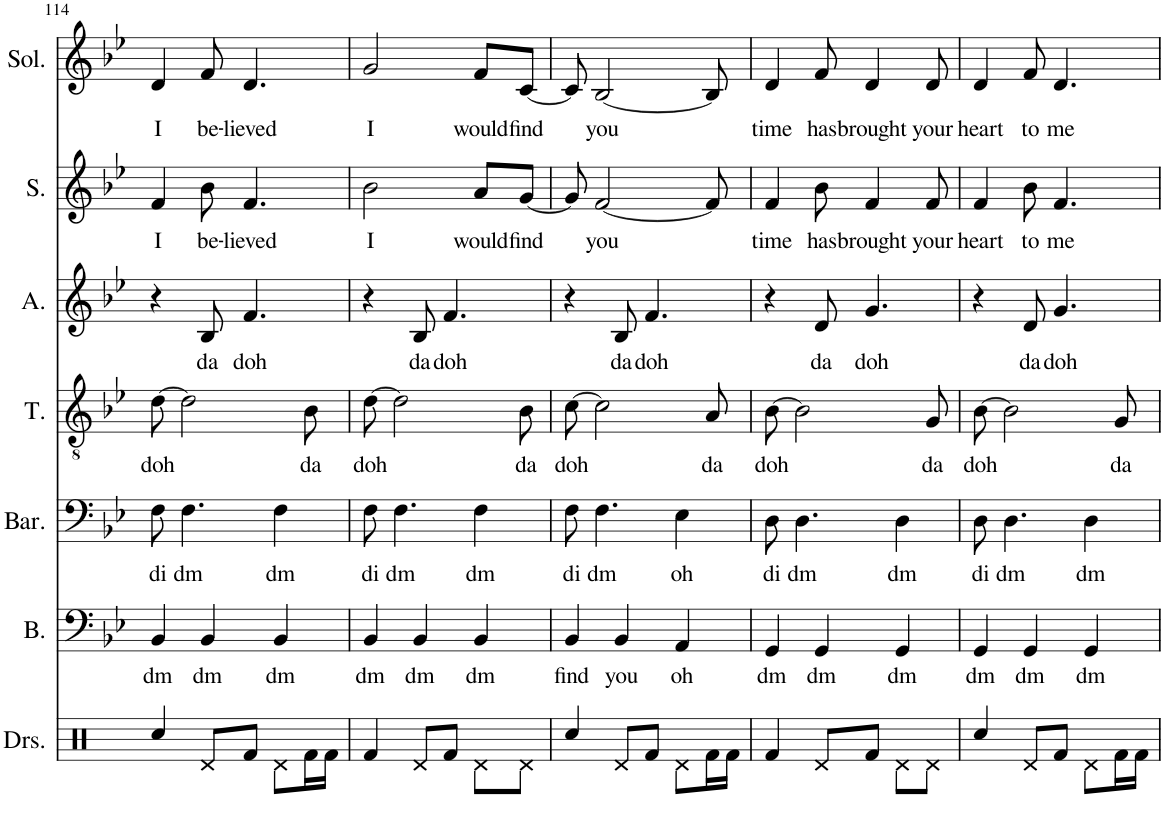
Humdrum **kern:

**kern	**kern	**text	**kern	**text	**kern	**text	**kern	**text	**kern	**text	**kern	**text	**text
*part7	*part6	*part6	*part5	*part5	*part4	*part4	*part3	*part3	*part2	*part2	*part1	*part1	*part1
*staff7	*staff6	*staff6	*staff5	*staff5	*staff4	*staff4	*staff3	*staff3	*staff2	*staff2	*staff1	*staff1	*staff1
*I"Drumset	*I"Bass	*	*I"Baritone	*	*I"Tenor	*	*I"Alto	*	*I"Soprano	*	*I"Solo	*	*
*I'Drs.	*I'B.	*	*I'Bar.	*	*I'T.	*	*I'A.	*	*I'S.	*	*I'Sol.	*	*
!!LO:PB:g=z
*clefX	*clefF4	*	*clefF4	*	*clefGv2	*	*clefG2	*	*clefG2	*	*clefG2	*	*
*k[]	*k[b-e-]	*	*k[b-e-]	*	*k[b-e-]	*	*k[b-e-]	*	*k[b-e-]	*	*k[b-e-]	*	*
*M3/4	*M3/4	*	*M3/4	*	*M3/4	*	*M3/4	*	*M3/4	*	*M3/4	*	*
=114	=114	=114	=114	=114	=114	=114	=114	=114	=114	=114	=114	=114	=114
!	!	!LO:LY:b	!	!LO:LY:b	!	!LO:LY:b	!	!	!	!LO:LY:b	!	!	!LO:LY:b
4Rcc/	4BB-/	dm	8F\	di	[8d\	doh	4r	.	4f/	I	4d/	.	I
!	!	!	!	!LO:LY:b	!	!	!	!	!	!	!	!	!
.	.	.	4.F\	dm	2d\]	.	.	.	.	.	.	.	.
!	!	!LO:LY:b	!	!	!	!	!	!LO:LY:b	!	!LO:LY:b	!	!	!LO:LY:b
8Rd/L	4BB-/	dm	.	.	.	.	8B-/	da	8b-\	be-	8f/	.	be-
!	!	!	!	!	!	!	!	!LO:LY:b	!	!LO:LY:b	!	!	!LO:LY:b
8Rf/J	.	.	.	.	.	.	4.f/	doh	4.f/	-lieved	4.d/	.	-lieved
!	!	!LO:LY:b	!	!LO:LY:b	!	!	!	!	!	!	!	!	!
8Rd\L	4BB-/	dm	4F\	dm	.	.	.	.	.	.	.	.	.
!	!	!	!	!	!	!LO:LY:b	!	!	!	!	!	!	!
16Rf\L	.	.	.	.	8B-\	da	.	.	.	.	.	.	.
16Rf\JJ	.	.	.	.	.	.	.	.	.	.	.	.	.
=115	=115	=115	=115	=115	=115	=115	=115	=115	=115	=115	=115	=115	=115
!	!	!LO:LY:b	!	!LO:LY:b	!	!LO:LY:b	!	!	!	!LO:LY:b	!	!	!LO:LY:b
4Rf/	4BB-/	dm	8F\	di	[8d\	doh	4r	.	2b-\	I	2g/	.	I
!	!	!	!	!LO:LY:b	!	!	!	!	!	!	!	!	!
.	.	.	4.F\	dm	2d\]	.	.	.	.	.	.	.	.
!	!	!LO:LY:b	!	!	!	!	!	!LO:LY:b	!	!	!	!	!
8Rd/L	4BB-/	dm	.	.	.	.	8B-/	da	.	.	.	.	.
!	!	!	!	!	!	!	!	!LO:LY:b	!	!	!	!	!
8Rf/J	.	.	.	.	.	.	4.f/	doh	.	.	.	.	.
!	!	!LO:LY:b	!	!LO:LY:b	!	!	!	!	!	!LO:LY:b	!	!	!LO:LY:b
8Rd\L	4BB-/	dm	4F\	dm	.	.	.	.	8a/L	would	8f/L	.	would
!	!	!	!	!	!	!LO:LY:b	!	!	!	!LO:LY:b	!	!	!LO:LY:b
8Rd\J	.	.	.	.	8B-\	da	.	.	[8g/J	find	[8c/J	.	find
=116	=116	=116	=116	=116	=116	=116	=116	=116	=116	=116	=116	=116	=116
!	!	!LO:LY:b	!	!LO:LY:b	!	!LO:LY:b	!	!	!	!	!	!	!
4Rcc/	4BB-/	find	8F\	di	[8c\	doh	4r	.	8g/]	.	8c/]	.	.
!	!	!	!	!LO:LY:b	!	!	!	!	!	!LO:LY:b	!	!	!LO:LY:b
.	.	.	4.F\	dm	2c\]	.	.	.	[2f/	you	[2B-/	.	you
!	!	!LO:LY:b	!	!	!	!	!	!LO:LY:b	!	!	!	!	!
8Rd/L	4BB-/	you	.	.	.	.	8B-/	da	.	.	.	.	.
!	!	!	!	!	!	!	!	!LO:LY:b	!	!	!	!	!
8Rf/J	.	.	.	.	.	.	4.f/	doh	.	.	.	.	.
!	!	!LO:LY:b	!	!LO:LY:b	!	!	!	!	!	!	!	!	!
8Rd\L	4AA/	oh	4E-\	oh	.	.	.	.	.	.	.	.	.
!	!	!	!	!	!	!LO:LY:b	!	!	!	!	!	!	!
16Rf\L	.	.	.	.	8A/	da	.	.	8f/]	.	8B-/]	.	.
16Rf\JJ	.	.	.	.	.	.	.	.	.	.	.	.	.
=117	=117	=117	=117	=117	=117	=117	=117	=117	=117	=117	=117	=117	=117
!	!	!LO:LY:b	!	!LO:LY:b	!	!LO:LY:b	!	!	!	!LO:LY:b	!	!	!LO:LY:b
4Rf/	4GG/	dm	8D\	di	[8B-\	doh	4r	.	4f/	time	4d/	.	time
!	!	!	!	!LO:LY:b	!	!	!	!	!	!	!	!	!
.	.	.	4.D\	dm	2B-\]	.	.	.	.	.	.	.	.
!	!	!LO:LY:b	!	!	!	!	!	!LO:LY:b	!	!LO:LY:b	!	!	!LO:LY:b
8Rd/L	4GG/	dm	.	.	.	.	8d/	da	8b-\	has	8f/	.	has
!	!	!	!	!	!	!	!	!LO:LY:b	!	!LO:LY:b	!	!	!LO:LY:b
8Rf/J	.	.	.	.	.	.	4.g/	doh	4f/	brought	4d/	.	brought
!	!	!LO:LY:b	!	!LO:LY:b	!	!	!	!	!	!	!	!	!
8Rd\L	4GG/	dm	4D\	dm	.	.	.	.	.	.	.	.	.
!	!	!	!	!	!	!LO:LY:b	!	!	!	!LO:LY:b	!	!	!LO:LY:b
8Rd\J	.	.	.	.	8G/	da	.	.	8f/	your	8d/	.	your
=118	=118	=118	=118	=118	=118	=118	=118	=118	=118	=118	=118	=118	=118
!	!	!LO:LY:b	!	!LO:LY:b	!	!LO:LY:b	!	!	!	!LO:LY:b	!	!	!LO:LY:b
4Rcc/	4GG/	dm	8D\	di	[8B-\	doh	4r	.	4f/	heart	4d/	.	heart
!	!	!	!	!LO:LY:b	!	!	!	!	!	!	!	!	!
.	.	.	4.D\	dm	2B-\]	.	.	.	.	.	.	.	.
!	!	!LO:LY:b	!	!	!	!	!	!LO:LY:b	!	!LO:LY:b	!	!	!LO:LY:b
8Rd/L	4GG/	dm	.	.	.	.	8d/	da	8b-\	to	8f/	.	to
!	!	!	!	!	!	!	!	!LO:LY:b	!	!LO:LY:b	!	!	!LO:LY:b
8Rf/J	.	.	.	.	.	.	4.g/	doh	4.f/	me	4.d/	.	me
!	!	!LO:LY:b	!	!LO:LY:b	!	!	!	!	!	!	!	!	!
8Rd\L	4GG/	dm	4D\	dm	.	.	.	.	.	.	.	.	.
!	!	!	!	!	!	!LO:LY:b	!	!	!	!	!	!	!
16Rf\L	.	.	.	.	8G/	da	.	.	.	.	.	.	.
16Rf\JJ	.	.	.	.	.	.	.	.	.	.	.	.	.
=	=	=	=	=	=	=	=	=	=	=	=	=	=
*-	*-	*-	*-	*-	*-	*-	*-	*-	*-	*-	*-	*-	*-
